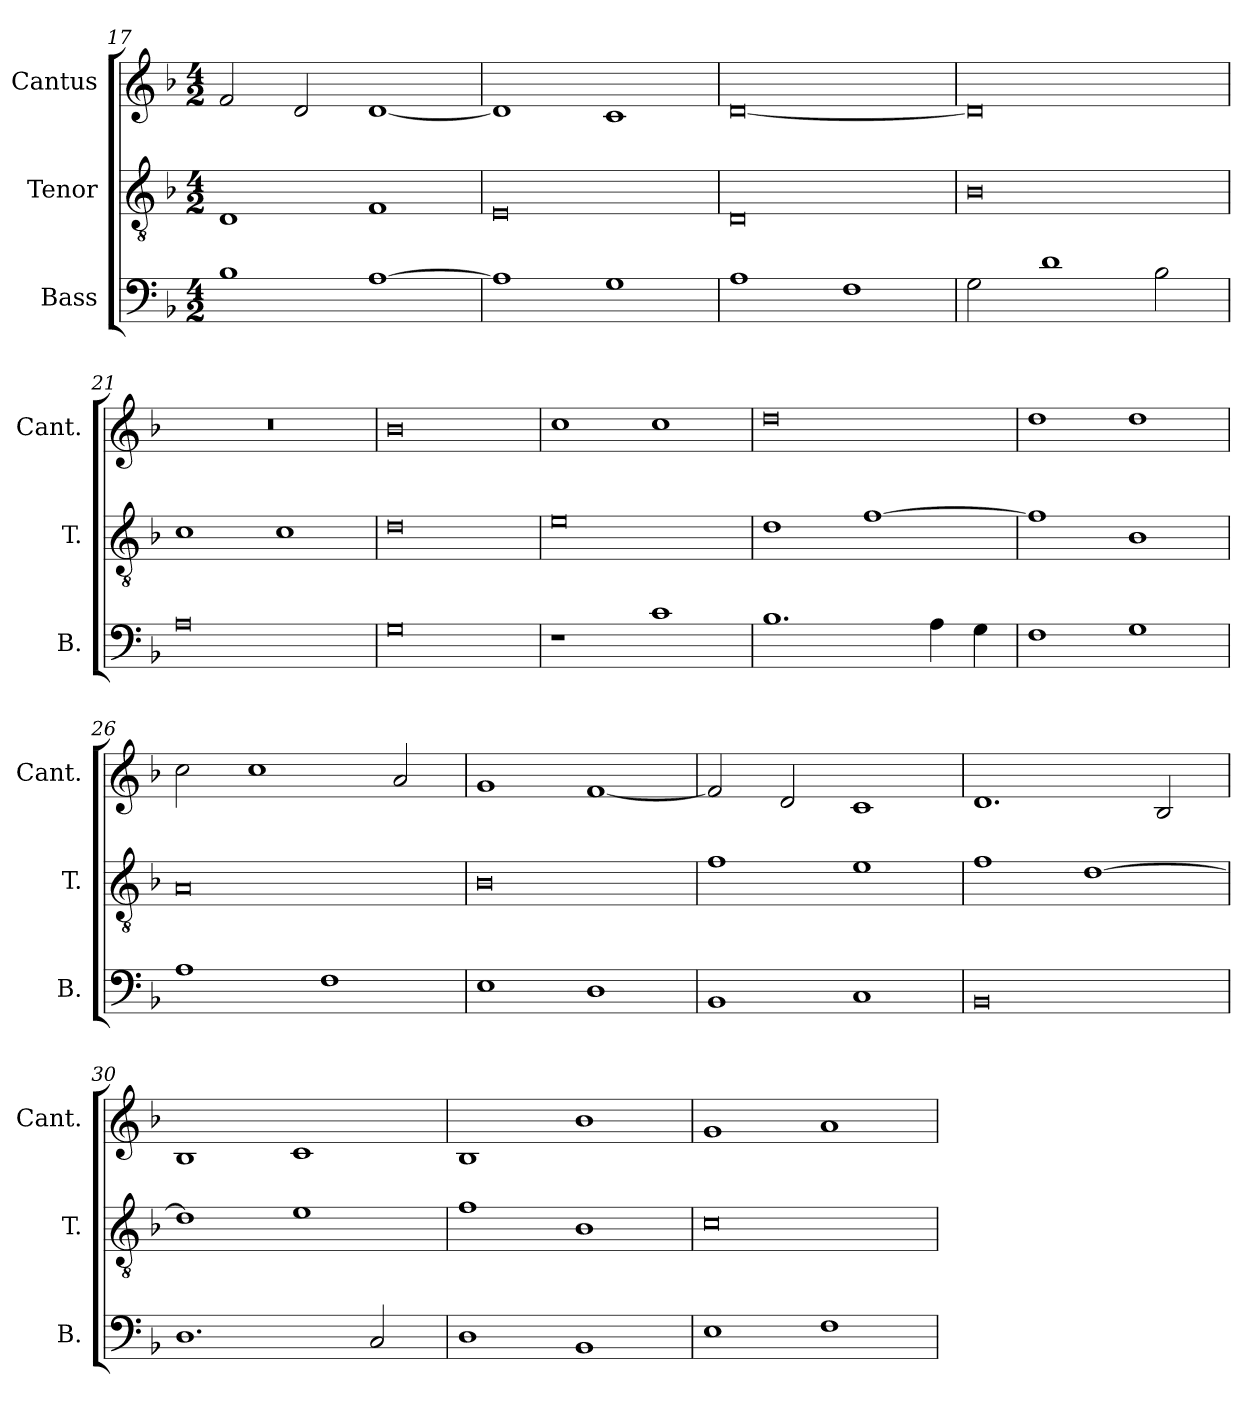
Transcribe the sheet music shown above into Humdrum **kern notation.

**kern	**kern	**kern
*part3	*part2	*part1
*staff3	*staff2	*staff1
*I"Bass	*I"Tenor	*I"Cantus
*I'B.	*I'T.	*I'Cant.
*clefF4	*clefGv2	*clefG2
*	*ITrd7c12	*
*k[b-]	*k[b-]	*k[b-]
*F:	*F:	*F:
*M4/2	*M4/2	*M4/2
=17	=17	=17
1B-\	1DD/	2f/
.	.	2d/
[1A\	1FF/	[1d/
=18	=18	=18
1A\]	0EE/	1d/]
1G\	.	1c/
=19	=19	=19
1A\	0DD/	[0d/
1F\	.	.
=20	=20	=20
2G\	0BB-\	0d/]
1d\	.	.
2B-\	.	.
=21	=21	=21
0A\	1C\	0r
.	1C\	.
=22	=22	=22
0G\	0D\	0b-\
=23	=23	=23
1r	0E\	1cc\
1c\	.	1cc\
=24	=24	=24
1.B-\	1D\	0dd\
.	[1F\	.
4A\	.	.
4G\	.	.
=25	=25	=25
1F\	1F\]	1dd\
1G\	1BB-\	1dd\
=26	=26	=26
1A\	0AA/	2cc\
.	.	1cc\
1F\	.	.
.	.	2a/
=27	=27	=27
1E\	0BB-\	1g/
1D\	.	[1f/
=28	=28	=28
1BB-/	1F\	2f/]
.	.	2d/
1C/	1E\	1c/
=29	=29	=29
0BB-/	1F\	1.d/
.	[1D\	.
.	.	2B-/
=30	=30	=30
1.D\	1D\]	1B-/
.	1E\	1c/
2C/	.	.
=31	=31	=31
1D\	1F\	1B-/
1BB-/	1BB-\	1b-\
=32	=32	=32
1E\	0C\	1g/
1F\	.	1a/
=	=	=
*-	*-	*-
